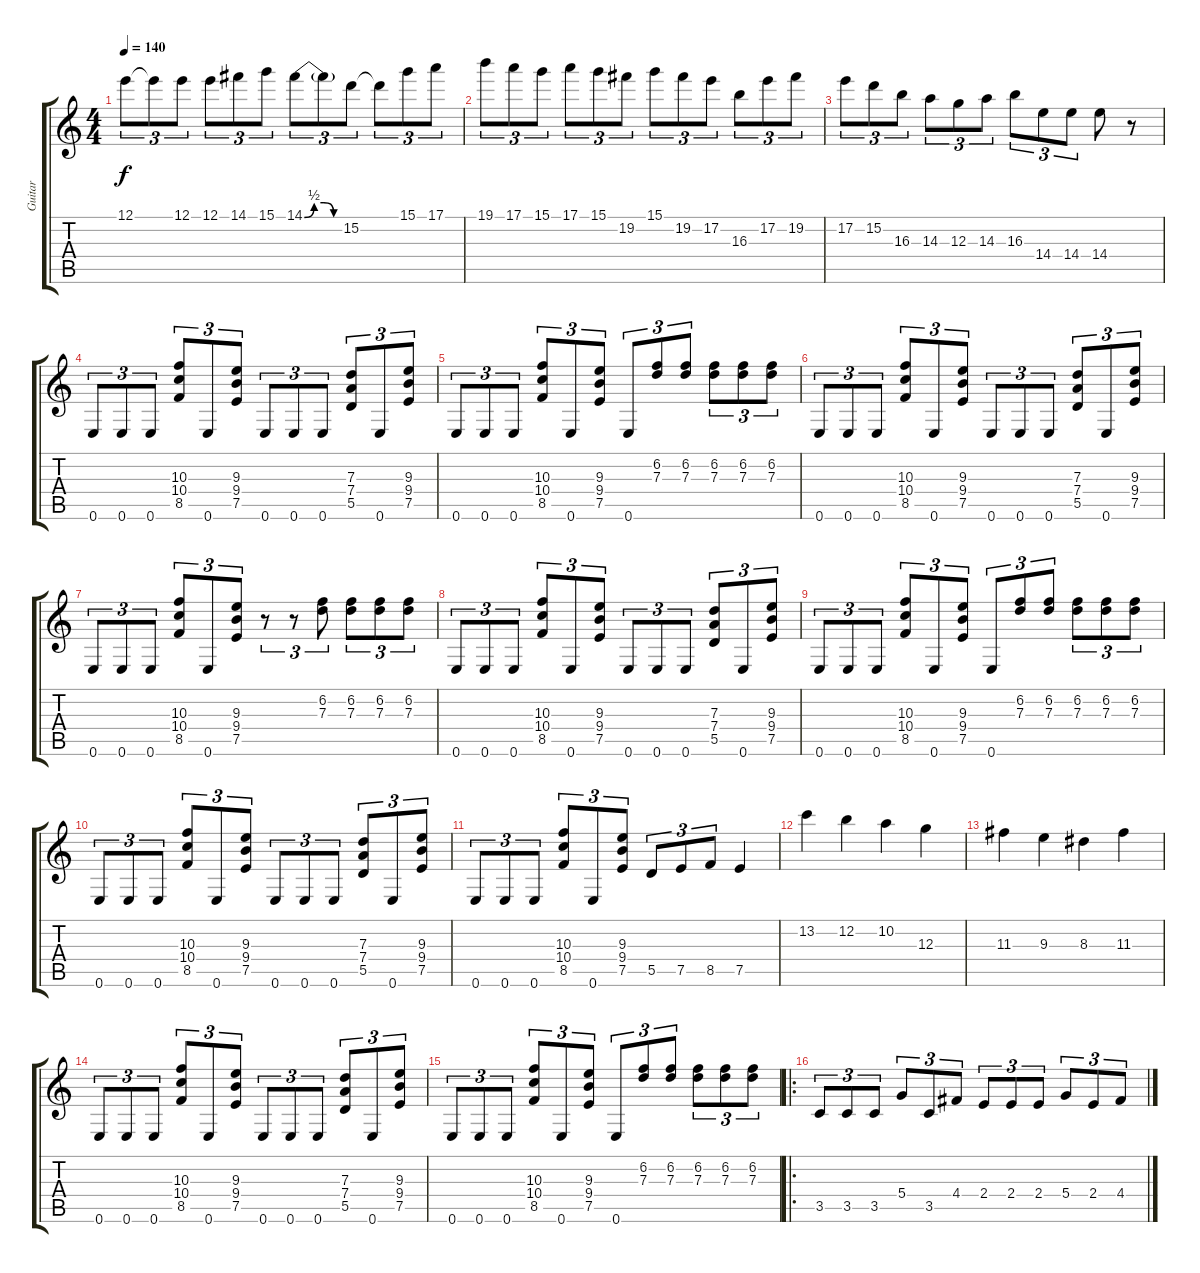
\track ("Guitar" "Guitar") {instrument distortionguitar}
\staff {score tabs}
\tuning (E4 B3 G3 D3 A2 E2) {hide}
\ts (4 4)
\tempo 140
\clef g2
\ks c
12.1.8{tu (3 2) dy f} 12.1{t}.8{tu (3 2)} 12.1.8{tu (3 2)} 12.1.8{tu (3 2)} 14.1.8{tu (3 2)} 15.1.8{tu (3 2)} 14.1{be (custom 0 0 15 2 30 2 45 0 60 0)}.8{tu (3 2)} 14.1{t}.8{tu (3 2)} 15.2.8{tu (3 2)} 15.2{t}.8{tu (3 2)} 15.1.8{tu (3 2)} 17.1.8{tu (3 2)} |
19.1.8{tu (3 2)} 17.1.8{tu (3 2)} 15.1.8{tu (3 2)} 17.1.8{tu (3 2)} 15.1.8{tu (3 2)} 19.2.8{tu (3 2)} 15.1.8{tu (3 2)} 19.2.8{tu (3 2)} 17.2.8{tu (3 2)} 16.3.8{tu (3 2)} 17.2.8{tu (3 2)} 19.2.8{tu (3 2)} |
17.2.8{tu (3 2)} 15.2.8{tu (3 2)} 16.3.8{tu (3 2)} 14.3.8{tu (3 2)} 12.3.8{tu (3 2)} 14.3.8{tu (3 2)} 16.3.8{tu (3 2)} 14.4.8{tu (3 2)} 14.4.8{tu (3 2)} 14.4.8 r.8 |
0.6.8{tu (3 2)} 0.6.8{tu (3 2)} 0.6.8{tu (3 2)} (10.3 10.4 8.5).8{tu (3 2)} 0.6.8{tu (3 2)} (9.3 9.4 7.5).8{tu (3 2)} 0.6.8{tu (3 2)} 0.6.8{tu (3 2)} 0.6.8{tu (3 2)} (7.3 7.4 5.5).8{tu (3 2)} 0.6.8{tu (3 2)} (9.3 9.4 7.5).8{tu (3 2)} |
0.6.8{tu (3 2)} 0.6.8{tu (3 2)} 0.6.8{tu (3 2)} (10.3 10.4 8.5).8{tu (3 2)} 0.6.8{tu (3 2)} (9.3 9.4 7.5).8{tu (3 2)} 0.6.8{tu (3 2)} (6.2 7.3).8{tu (3 2)} (6.2 7.3).8{tu (3 2)} (6.2 7.3).8{tu (3 2)} (6.2 7.3).8{tu (3 2)} (6.2 7.3).8{tu (3 2)} |
0.6.8{tu (3 2)} 0.6.8{tu (3 2)} 0.6.8{tu (3 2)} (10.3 10.4 8.5).8{tu (3 2)} 0.6.8{tu (3 2)} (9.3 9.4 7.5).8{tu (3 2)} 0.6.8{tu (3 2)} 0.6.8{tu (3 2)} 0.6.8{tu (3 2)} (7.3 7.4 5.5).8{tu (3 2)} 0.6.8{tu (3 2)} (9.3 9.4 7.5).8{tu (3 2)} |
0.6.8{tu (3 2)} 0.6.8{tu (3 2)} 0.6.8{tu (3 2)} (10.3 10.4 8.5).8{tu (3 2)} 0.6.8{tu (3 2)} (9.3 9.4 7.5).8{tu (3 2)} r.8{tu (3 2)} r.8{tu (3 2)} (6.2 7.3).8{tu (3 2)} (6.2 7.3).8{tu (3 2)} (6.2 7.3).8{tu (3 2)} (6.2 7.3).8{tu (3 2)} |
0.6.8{tu (3 2)} 0.6.8{tu (3 2)} 0.6.8{tu (3 2)} (10.3 10.4 8.5).8{tu (3 2)} 0.6.8{tu (3 2)} (9.3 9.4 7.5).8{tu (3 2)} 0.6.8{tu (3 2)} 0.6.8{tu (3 2)} 0.6.8{tu (3 2)} (7.3 7.4 5.5).8{tu (3 2)} 0.6.8{tu (3 2)} (9.3 9.4 7.5).8{tu (3 2)} |
0.6.8{tu (3 2)} 0.6.8{tu (3 2)} 0.6.8{tu (3 2)} (10.3 10.4 8.5).8{tu (3 2)} 0.6.8{tu (3 2)} (9.3 9.4 7.5).8{tu (3 2)} 0.6.8{tu (3 2)} (6.2 7.3).8{tu (3 2)} (6.2 7.3).8{tu (3 2)} (6.2 7.3).8{tu (3 2)} (6.2 7.3).8{tu (3 2)} (6.2 7.3).8{tu (3 2)} |
0.6.8{tu (3 2)} 0.6.8{tu (3 2)} 0.6.8{tu (3 2)} (10.3 10.4 8.5).8{tu (3 2)} 0.6.8{tu (3 2)} (9.3 9.4 7.5).8{tu (3 2)} 0.6.8{tu (3 2)} 0.6.8{tu (3 2)} 0.6.8{tu (3 2)} (7.3 7.4 5.5).8{tu (3 2)} 0.6.8{tu (3 2)} (9.3 9.4 7.5).8{tu (3 2)} |
0.6.8{tu (3 2)} 0.6.8{tu (3 2)} 0.6.8{tu (3 2)} (10.3 10.4 8.5).8{tu (3 2)} 0.6.8{tu (3 2)} (9.3 9.4 7.5).8{tu (3 2)} 5.5.8{tu (3 2)} 7.5.8{tu (3 2)} 8.5.8{tu (3 2)} 7.5.4 |
13.2.4 12.2.4 10.2.4 12.3.4 |
11.3.4 9.3.4 8.3.4 11.3.4 |
0.6.8{tu (3 2)} 0.6.8{tu (3 2)} 0.6.8{tu (3 2)} (10.3 10.4 8.5).8{tu (3 2)} 0.6.8{tu (3 2)} (9.3 9.4 7.5).8{tu (3 2)} 0.6.8{tu (3 2)} 0.6.8{tu (3 2)} 0.6.8{tu (3 2)} (7.3 7.4 5.5).8{tu (3 2)} 0.6.8{tu (3 2)} (9.3 9.4 7.5).8{tu (3 2)} |
0.6.8{tu (3 2)} 0.6.8{tu (3 2)} 0.6.8{tu (3 2)} (10.3 10.4 8.5).8{tu (3 2)} 0.6.8{tu (3 2)} (9.3 9.4 7.5).8{tu (3 2)} 0.6.8{tu (3 2)} (6.2 7.3).8{tu (3 2)} (6.2 7.3).8{tu (3 2)} (6.2 7.3).8{tu (3 2)} (6.2 7.3).8{tu (3 2)} (6.2 7.3).8{tu (3 2)} |
\ro
3.5.8{tu (3 2)} 3.5.8{tu (3 2)} 3.5.8{tu (3 2)} 5.4.8{tu (3 2)} 3.5.8{tu (3 2)} 4.4.8{tu (3 2)} 2.4.8{tu (3 2)} 2.4.8{tu (3 2)} 2.4.8{tu (3 2)} 5.4.8{tu (3 2)} 2.4.8{tu (3 2)} 4.4.8{tu (3 2)}
